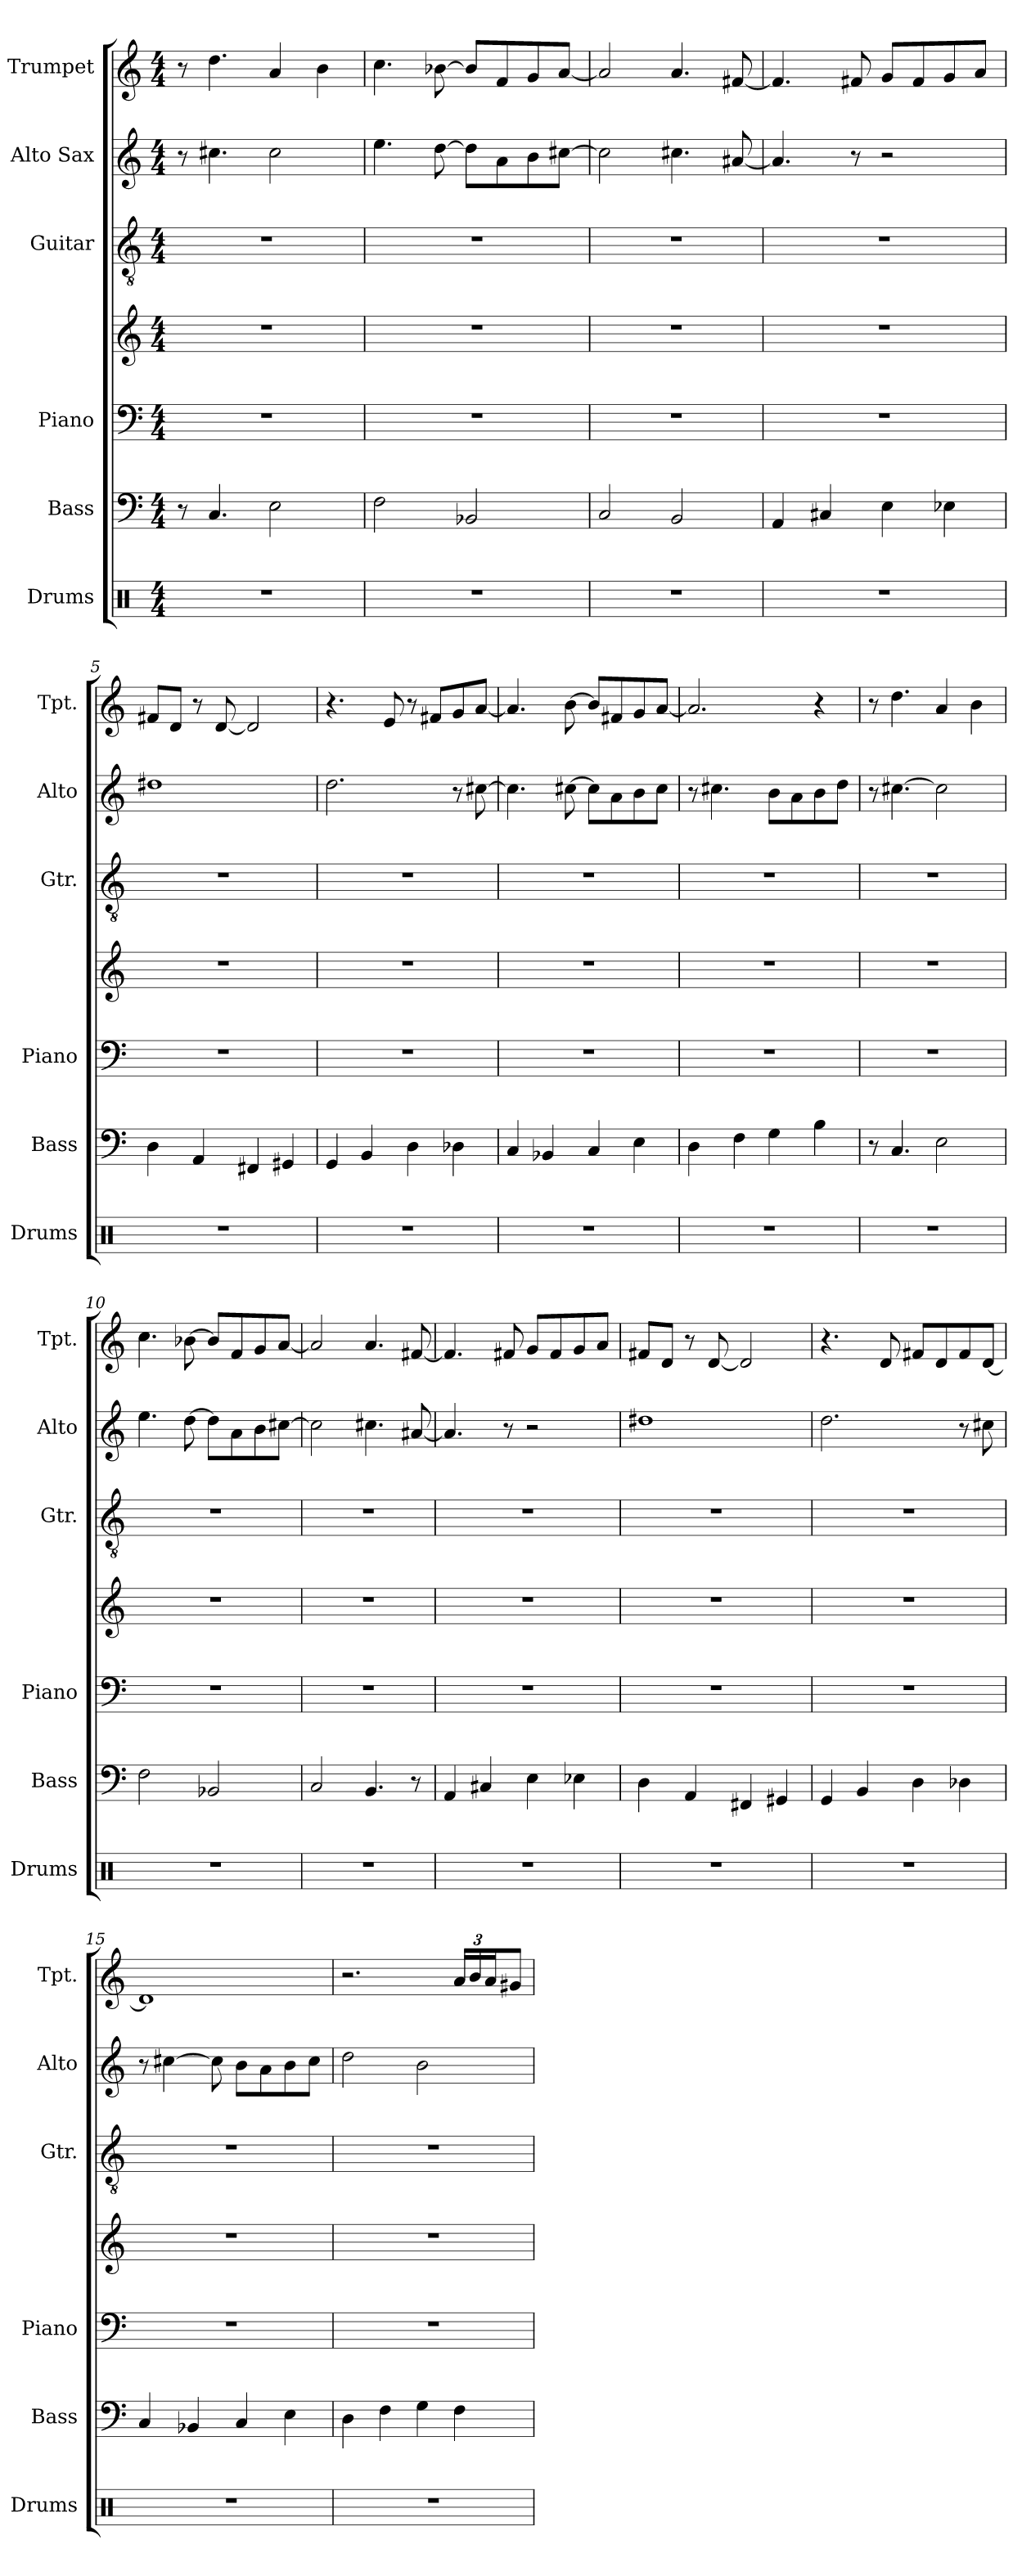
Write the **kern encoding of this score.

**kern	**kern	**kern	**kern	**kern	**kern	**kern
*part6	*part5	*part4	*part4	*part3	*part2	*part1
*staff7	*staff6	*staff5	*staff4	*staff3	*staff2	*staff1
*I"Drums	*I"Bass	*I"Piano	*	*I"Guitar	*I"Alto Sax	*I"Trumpet
*I'Drums	*I'Bass	*I'Piano	*	*I'Gtr.	*I'Alto	*I'Tpt.
*clefX	*clefF4	*clefF4	*clefG2	*clefGv2	*clefG2	*clefG2
*	*ITrd7c12	*	*	*	*ITrd5c9	*ITrd1c2
*k[]	*k[]	*k[]	*k[]	*k[]	*k[b-e-a-]	*k[b-e-]
*M4/4	*M4/4	*M4/4	*M4/4	*M4/4	*M4/4	*M4/4
*MM200	*MM200	*MM200	*MM200	*MM200	*MM200	*MM200
=1	=1	=1	=1	=1	=1	=1
1r	8r	1r	1r	1r	8r	8r
.	4.CC/	.	.	.	4.en\	4.cc\
.	2EE\	.	.	.	2e\	4g/
.	.	.	.	.	.	4a\
=2	=2	=2	=2	=2	=2	=2
1r	2FF\	1r	1r	1r	4.g\	4.b-\
.	.	.	.	.	[8f\	[8a-X\
.	2BBB-X/	.	.	.	8f\L]	8a-/L]
.	.	.	.	.	8c\	8e-/
.	.	.	.	.	8d\	8f/
.	.	.	.	.	[8en\J	[8g/J
=3	=3	=3	=3	=3	=3	=3
1r	2CC/	1r	1r	1r	2e\]	2g/]
.	2BBB/	.	.	.	4.en\	4.g/
.	.	.	.	.	[8c#X/	[8en/
=4	=4	=4	=4	=4	=4	=4
1r	4AAA/	1r	1r	1r	4.c#/]	4.e/]
.	4CC#X/	.	.	.	.	.
.	.	.	.	.	8r	8en/
.	4EE\	.	.	.	2r	8f/L
.	.	.	.	.	.	8e/
.	4EE-X\	.	.	.	.	8f/
.	.	.	.	.	.	8g/J
=5	=5	=5	=5	=5	=5	=5
1r	4DD\	1r	1r	1r	1f#X	8en/L
.	.	.	.	.	.	8c/J
.	4AAA/	.	.	.	.	8r
.	.	.	.	.	.	[8c/
.	4FFF#X/	.	.	.	.	2c/]
.	4GGG#X/	.	.	.	.	.
!!LO:LB:g=z
=6	=6	=6	=6	=6	=6	=6
1r	4GGG/	1r	1r	1r	2.f\	4.r
.	4BBB/	.	.	.	.	.
.	.	.	.	.	.	8d/
.	4DD\	.	.	.	.	8r
.	.	.	.	.	.	8en/L
.	4DD-X\	.	.	.	8r	8f/
.	.	.	.	.	[8en\	[8g/J
=7	=7	=7	=7	=7	=7	=7
1r	4CC/	1r	1r	1r	4.e\]	4.g/]
.	4BBB-X/	.	.	.	.	.
.	.	.	.	.	[8en\	[8a\
.	4CC/	.	.	.	8e\L]	8a/L]
.	.	.	.	.	8c\	8en/
.	4EE\	.	.	.	8d\	8f/
.	.	.	.	.	8e\J	[8g/J
=8	=8	=8	=8	=8	=8	=8
1r	4DD\	1r	1r	1r	8r	2.g/]
.	.	.	.	.	4.en\	.
.	4FF\	.	.	.	.	.
.	4GG\	.	.	.	8d\L	.
.	.	.	.	.	8c\	.
.	4BB\	.	.	.	8d\	4r
.	.	.	.	.	8f\J	.
=9	=9	=9	=9	=9	=9	=9
1r	8r	1r	1r	1r	8r	8r
.	4.CC/	.	.	.	[4.en\	4.cc\
.	2EE\	.	.	.	2e\]	4g/
.	.	.	.	.	.	4a\
=10	=10	=10	=10	=10	=10	=10
1r	2FF\	1r	1r	1r	4.g\	4.b-\
.	.	.	.	.	[8f\	[8a-X\
.	2BBB-X/	.	.	.	8f\L]	8a-/L]
.	.	.	.	.	8c\	8e-/
.	.	.	.	.	8d\	8f/
.	.	.	.	.	[8en\J	[8g/J
!!LO:LB:g=z
=11	=11	=11	=11	=11	=11	=11
1r	2CC/	1r	1r	1r	2e\]	2g/]
.	4.BBB/	.	.	.	4.en\	4.g/
.	8r	.	.	.	[8c#X/	[8en/
=12	=12	=12	=12	=12	=12	=12
1r	4AAA/	1r	1r	1r	4.c#/]	4.e/]
.	4CC#X/	.	.	.	.	.
.	.	.	.	.	8r	8en/
.	4EE\	.	.	.	2r	8f/L
.	.	.	.	.	.	8e/
.	4EE-X\	.	.	.	.	8f/
.	.	.	.	.	.	8g/J
=13	=13	=13	=13	=13	=13	=13
1r	4DD\	1r	1r	1r	1f#X	8en/L
.	.	.	.	.	.	8c/J
.	4AAA/	.	.	.	.	8r
.	.	.	.	.	.	[8c/
.	4FFF#X/	.	.	.	.	2c/]
.	4GGG#X/	.	.	.	.	.
=14	=14	=14	=14	=14	=14	=14
1r	4GGG/	1r	1r	1r	2.f\	4.r
.	4BBB/	.	.	.	.	.
.	.	.	.	.	.	8c/
.	4DD\	.	.	.	.	8en/L
.	.	.	.	.	.	8c/
.	4DD-X\	.	.	.	8r	8e/
.	.	.	.	.	8en\	[8c/J
=15	=15	=15	=15	=15	=15	=15
1r	4CC/	1r	1r	1r	8r	1c]
.	.	.	.	.	[4en\	.
.	4BBB-X/	.	.	.	.	.
.	.	.	.	.	8e\]	.
.	4CC/	.	.	.	8d\L	.
.	.	.	.	.	8c\	.
.	4EE\	.	.	.	8d\	.
.	.	.	.	.	8e\J	.
!!LO:PB:g=z
=16	=16	=16	=16	=16	=16	=16
1r	4DD\	1r	1r	1r	2f\	2.r
.	4FF\	.	.	.	.	.
.	4GG\	.	.	.	2d\	.
*	*	*	*	*	*	*Xbrackettup
.	4FF\	.	.	.	.	24g/LL
.	.	.	.	.	.	24a/
.	.	.	.	.	.	24g/J
.	.	.	.	.	.	8f#X/J
=	=	=	=	=	=	=
*-	*-	*-	*-	*-	*-	*-
